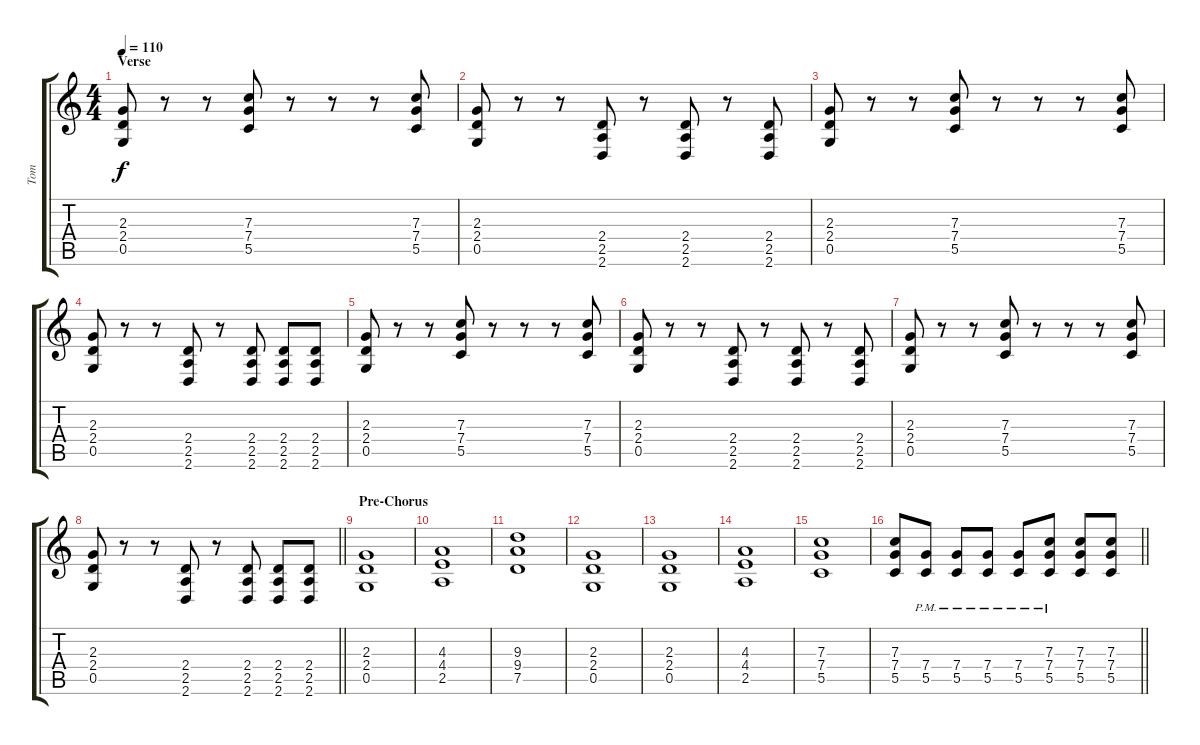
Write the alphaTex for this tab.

\track ("Tom" "Tom") {instrument distortionguitar}
\staff {score tabs}
\tuning (D4 A3 F3 C3 G2 C2) {hide}
\ts (4 4)
\section ("" "Verse")
\tempo 110
\clef g2
\ks c
(2.3 2.4 0.5).8{dy f} r.8 r.8 (7.3 7.4 5.5).8 r.8 r.8 r.8 (7.3 7.4 5.5).8 |
(2.3 2.4 0.5).8 r.8 r.8 (2.4 2.5 2.6).8 r.8 (2.4 2.5 2.6).8 r.8 (2.4 2.5 2.6).8 |
(2.3 2.4 0.5).8 r.8 r.8 (7.3 7.4 5.5).8 r.8 r.8 r.8 (7.3 7.4 5.5).8 |
(2.3 2.4 0.5).8 r.8 r.8 (2.4 2.5 2.6).8 r.8 (2.4 2.5 2.6).8 (2.4 2.5 2.6).8 (2.4 2.5 2.6).8 |
(2.3 2.4 0.5).8 r.8 r.8 (7.3 7.4 5.5).8 r.8 r.8 r.8 (7.3 7.4 5.5).8 |
(2.3 2.4 0.5).8 r.8 r.8 (2.4 2.5 2.6).8 r.8 (2.4 2.5 2.6).8 r.8 (2.4 2.5 2.6).8 |
(2.3 2.4 0.5).8 r.8 r.8 (7.3 7.4 5.5).8 r.8 r.8 r.8 (7.3 7.4 5.5).8 |
\barLineRight lightlight
(2.3 2.4 0.5).8 r.8 r.8 (2.4 2.5 2.6).8 r.8 (2.4 2.5 2.6).8 (2.4 2.5 2.6).8 (2.4 2.5 2.6).8 |
\section ("" "Pre-Chorus")
(2.3 2.4 0.5).1 |
(4.3 4.4 2.5).1 |
(9.3 9.4 7.5).1 |
(2.3 2.4 0.5).1 |
(2.3 2.4 0.5).1 |
(4.3 4.4 2.5).1 |
(7.3 7.4 5.5).1 |
\barLineRight lightlight
(7.3 7.4 5.5).8 (7.4{pm} 5.5{pm}).8 (7.4{pm} 5.5{pm}).8 (7.4{pm} 5.5{pm}).8 (7.4{pm} 5.5{pm}).8 (7.3{pm} 7.4{pm} 5.5{pm}).8 (7.3 7.4 5.5).8 (7.3 7.4 5.5).8
